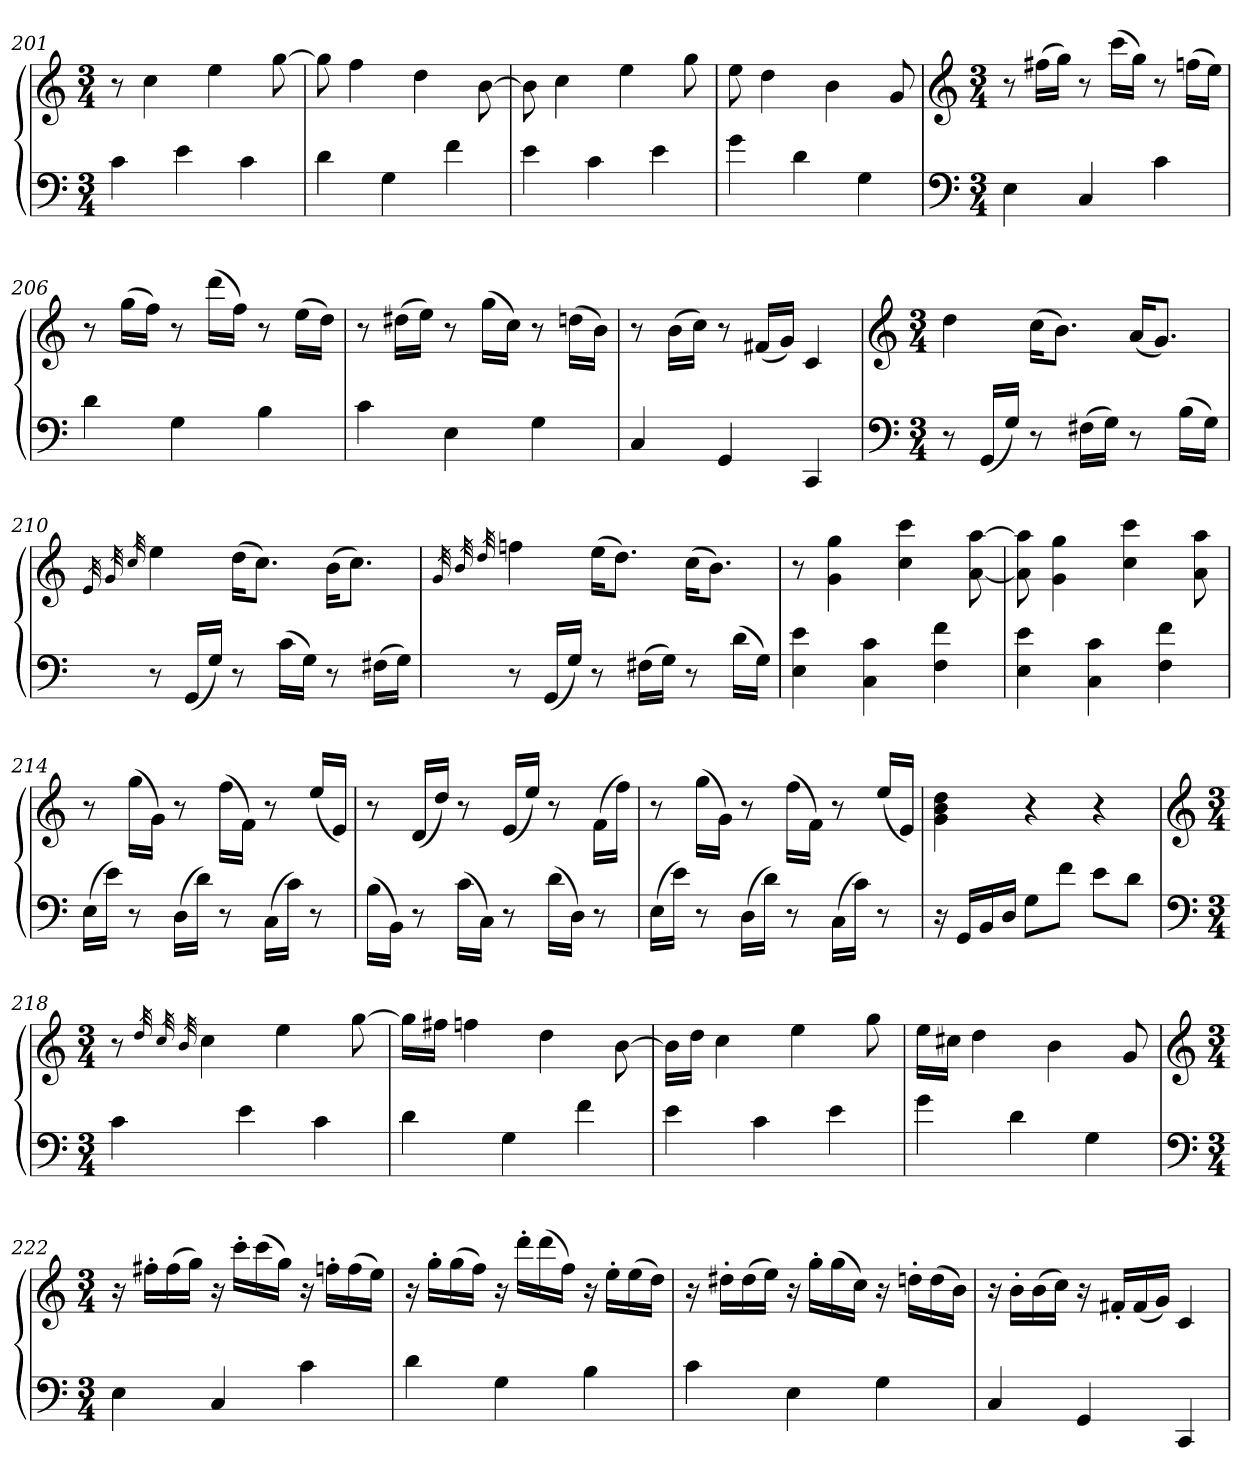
**kern	**kern
*part1	*part1
*staff2	*staff1
*clefF4	*clefG2
*k[]	*k[]
*M3/4	*M3/4
=201	=201
4c	8r
.	4cc
4e	.
.	4ee
4c	.
.	[8gg
=202	=202
4d	8gg]
.	4ff
4G	.
.	4dd
4f	.
.	[8b
=203	=203
4e	8b]
.	4cc
4c	.
.	4ee
4e	.
.	8gg
=204	=204
4g	8ee
.	4dd
4d	.
.	4b
4G	.
.	8g
=205	=205
*clefF4	*clefG2
*k[]	*k[]
*M3/4	*M3/4
4E	8r
.	(16ff#XLL
.	16ggJJ)
4C	8r
.	(16cccLL
.	16ggJJ)
4c	8r
.	(16ffnLL
.	16eeJJ)
=206	=206
4d	8r
.	(16ggLL
.	16ffJJ)
4G	8r
.	(16dddLL
.	16ffJJ)
4B	8r
.	(16eeLL
.	16ddJJ)
=207	=207
4c	8r
.	(16dd#XLL
.	16eeJJ)
4E	8r
.	(16ggLL
.	16ccJJ)
4G	8r
.	(16ddnLL
.	16bJJ)
=208	=208
4C	8r
.	(16bLL
.	16ccJJ)
4GG	8r
.	(16f#XLL
.	16gJJ)
4CC	4c
=209	=209
*clefF4	*clefG2
*k[]	*k[]
*M3/4	*M3/4
8r	4dd
(16GGLL	.
16GJJ)	.
8r	(16ccKL
.	8.bJ)
(16F#XLL	.
16GJJ)	.
8r	(16aKL
.	8.gJ)
(16BLL	.
16GJJ)	.
=210	=210
.	32qe
.	32qg
.	32qcc
8r	4ee
(16GGLL	.
16GJJ)	.
8r	(16ddKL
.	8.ccJ)
(16cLL	.
16GJJ)	.
8r	(16bKL
.	8.ccJ)
(16F#XLL	.
16GJJ)	.
=211	=211
.	32qg
.	32qb
.	32qdd
8r	4ffn
(16GGLL	.
16GJJ)	.
8r	(16eeKL
.	8.ddJ)
(16F#XLL	.
16GJJ)	.
8r	(16ccKL
.	8.bJ)
(16dLL	.
16GJJ)	.
=212	=212
4E 4e	8r
.	4g 4gg
4C 4c	.
.	4cc 4ccc
4F 4f	.
.	[8a [8aa
=213	=213
4E 4e	8a] 8aa]
.	4g 4gg
4C 4c	.
.	4cc 4ccc
4F 4f	.
.	8a 8aa
=214	=214
(16ELL	8r
16eJJ)	.
8r	(16ggLL
.	16gJJ)
(16DLL	8r
16dJJ)	.
8r	(16ffLL
.	16fJJ)
(16CLL	8r
16cJJ)	.
8r	(16eeLL
.	16eJJ)
=215	=215
(16BLL	8r
16BBJJ)	.
8r	(16dLL
.	16ddJJ)
(16cLL	8r
16CJJ)	.
8r	(16eLL
.	16eeJJ)
(16dLL	8r
16DJJ)	.
8r	(16fLL
.	16ffJJ)
=216	=216
(16ELL	8r
16eJJ)	.
8r	(16ggLL
.	16gJJ)
(16DLL	8r
16dJJ)	.
8r	(16ffLL
.	16fJJ)
(16CLL	8r
16cJJ)	.
8r	(16eeLL
.	16eJJ)
=217	=217
16r	4g 4b 4dd
16GGLL	.
16BB	.
16DJJ	.
8GL	4r
8fJ	.
8eL	4r
8dJ	.
=218	=218
*clefF4	*clefG2
*k[]	*k[]
*M3/4	*M3/4
4c	8r
.	32qdd
.	32qcc
.	32qb
.	4cc
4e	.
.	4ee
4c	.
.	[8gg
=219	=219
4d	16ggLL]
.	16ff#XJJ
.	4ffn
4G	.
.	4dd
4f	.
.	[8b
=220	=220
4e	16bLL]
.	16ddJJ
.	4cc
4c	.
.	4ee
4e	.
.	8gg
=221	=221
4g	16eeLL
.	16cc#XJJ
.	4dd
4d	.
.	4b
4G	.
.	8g
=222	=222
*clefF4	*clefG2
*k[]	*k[]
*M3/4	*M3/4
4E	16r
.	16ff#X'LL
.	(16ff#
.	16ggJJ)
4C	16r
.	16ccc'LL
.	(16ccc
.	16ggJJ)
4c	16r
.	16ffn'LL
.	(16ff
.	16eeJJ)
=223	=223
4d	16r
.	16gg'LL
.	(16gg
.	16ffJJ)
4G	16r
.	16ddd'LL
.	(16ddd
.	16ffJJ)
4B	16r
.	16ee'LL
.	(16ee
.	16ddJJ)
=224	=224
4c	16r
.	16dd#X'LL
.	(16dd#
.	16eeJJ)
4E	16r
.	16gg'LL
.	(16gg
.	16ccJJ)
4G	16r
.	16ddn'LL
.	(16dd
.	16bJJ)
=225	=225
4C	16r
.	16b'LL
.	(16b
.	16ccJJ)
4GG	16r
.	16f#X'LL
.	(16f#
.	16gJJ)
4CC	4c
=	=
*-	*-
